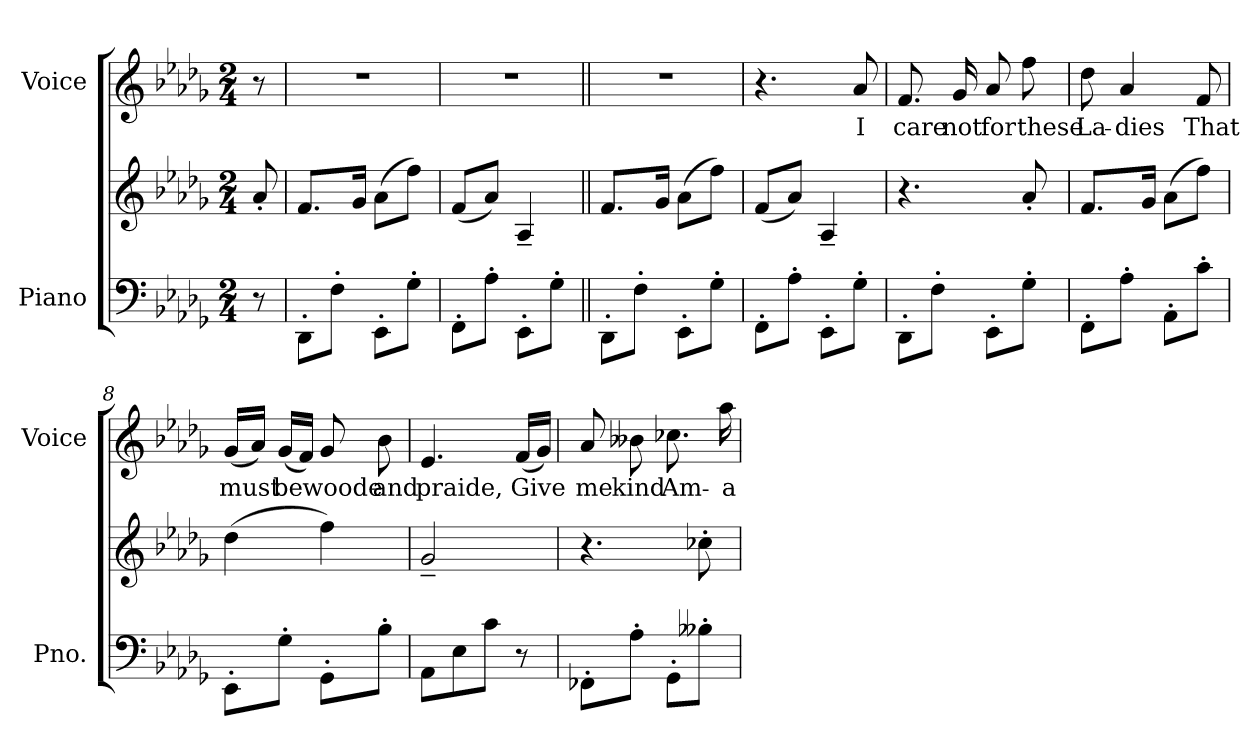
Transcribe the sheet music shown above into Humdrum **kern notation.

**kern	**kern	**kern	**text
*part2	*part2	*part1	*part1
*staff3	*staff2	*staff1	*staff1
*I"Piano	*	*I"Voice	*
*I'Pno.	*	*I'Voice	*
!!LO:PB:g=z
*clefF4	*clefG2	*clefG2	*
*k[b-e-a-d-g-]	*k[b-e-a-d-g-]	*k[b-e-a-d-g-]	*
*D-:	*D-:	*D-:	*
*M2/4	*M2/4	*M2/4	*
=1	=1	=1	=1
8r	8a-'i/	8r	.
=2	=2	=2	=2
!	!	!LO:N:vis=1	!
8DD-'i\L	8.fi/L	2r	.
8F'i\J	.	.	.
.	16g-i/Jk	.	.
8EE-'i\L	(8a-i\L	.	.
8G-'i\J	8ffi\J)	.	.
=3	=3	=3	=3
!	!	!LO:N:vis=1	!
8FF'i\L	(8fi/L	2r	.
8A-'i\J	8a-i/J)	.	.
8EE-'i\L	4A-~i/	.	.
8G-'i\J	.	.	.
=4||	=4||	=4||	=4||
!	!	!LO:N:vis=1	!
8DD-'i\L	8.fi/L	2r	.
8F'i\J	.	.	.
.	16g-i/Jk	.	.
8EE-'i\L	(8a-i\L	.	.
8G-'i\J	8ffi\J)	.	.
=5	=5	=5	=5
8FF'i\L	(8fi/L	4.r	.
8A-'i\J	8a-i/J)	.	.
8EE-'i\L	4A-~i/	.	.
!	!	!	!LO:LY:b:color=#000000
8G-'i\J	.	8a-i/	I
!!LO:LB:g=z
=6	=6	=6	=6
!	!	!	!LO:LY:b:color=#000000
8DD-'i\L	4.r	8.fi/	care
8F'i\J	.	.	.
!	!	!	!LO:LY:b:color=#000000
.	.	16g-i/	not
!	!	!	!LO:LY:b:color=#000000
8EE-'i\L	.	8a-i/	for
!	!	!	!LO:LY:b:color=#000000
8G-'i\J	8a-'i/	8ffi\	these
=7	=7	=7	=7
!	!	!	!LO:LY:b:color=#000000
8FF'i\L	8.fi/L	8dd-i\	La-
!	!	!	!LO:LY:b:color=#000000
8A-'i\J	.	4a-i/	-dies
.	16g-i/Jk	.	.
8AA-'i\L	(8a-i\L	.	.
!	!	!	!LO:LY:b:color=#000000
8c'i\J	8ffi\J)	8fi/	That
=8	=8	=8	=8
!	!	!	!LO:LY:b:color=#000000
8EE-'i\L	(4dd-i\	(16g-i/LL	must
.	.	16a-i/JJ)	.
!	!	!	!LO:LY:b:color=#000000
8G-'i\J	.	(16g-i/LL	be
.	.	16fi/JJ)	.
!	!	!	!LO:LY:b:color=#000000
8GG-'i\L	4ffi\)	8g-i/	woode
!	!	!	!LO:LY:b:color=#000000
8B-'i\J	.	8b-i\	and
=9	=9	=9	=9
!	!	!	!LO:LY:b:color=#000000
8AA-i\L	2g-~i/	4.e-i/	praide,
8E-i\	.	.	.
8ci\J	.	.	.
!	!	!	!LO:LY:b:color=#000000
8r	.	(16fi/LL	Give
.	.	16g-i/JJ)	.
!!LO:LB:g=z
=10	=10	=10	=10
!	!	!	!LO:LY:b:color=#000000
8FF-X'i\L	4.r	8a-i/	me
!	!	!	!LO:LY:b:color=#000000
8A-'i\J	.	8b--Xi\	kind
!	!	!	!LO:LY:b:color=#000000
8GG-'i\L	.	8.cc-Xi\	Am-
8B--X'i\J	8cc-X'i\	.	.
!	!	!	!LO:LY:b:color=#000000
.	.	16aa-i\	-a-
=	=	=	=
*-	*-	*-	*-
